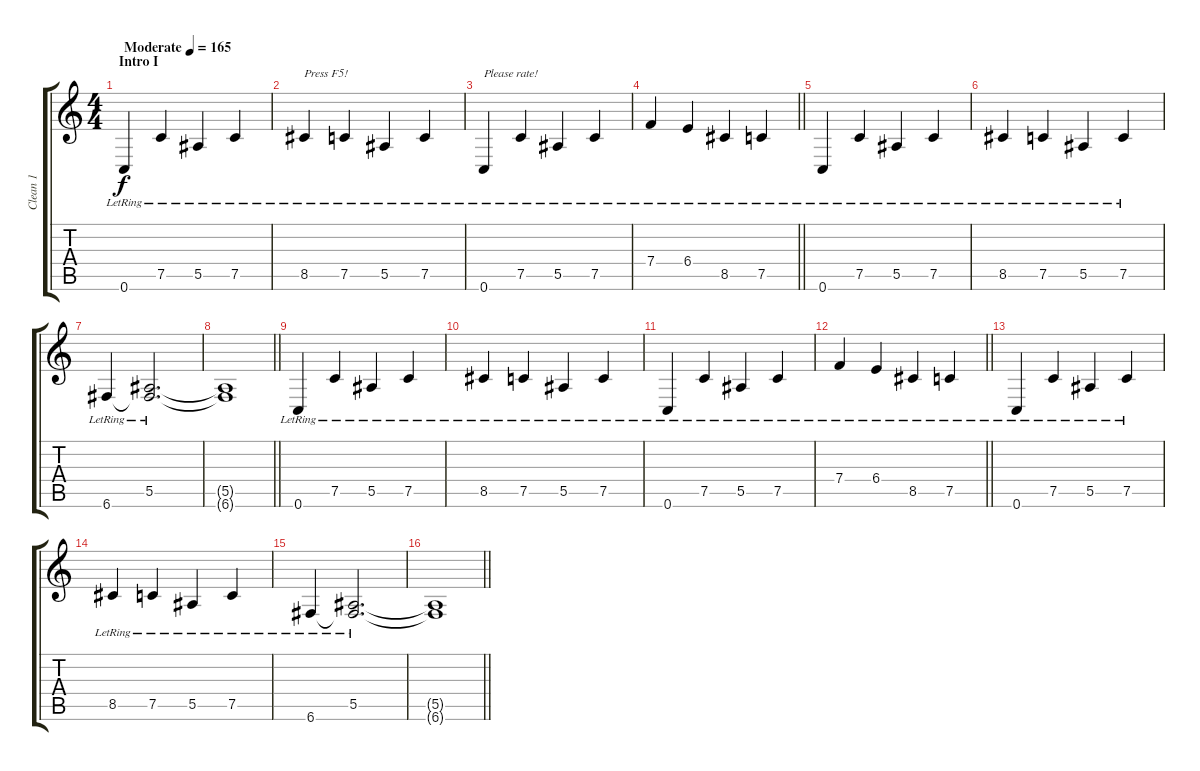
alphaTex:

\track ("Clean 1" "Clean 1") {instrument acousticguitarsteel}
\staff {score tabs}
\tuning (C4 G3 Eb3 Bb2 F2 C2) {hide}
\ts (4 4)
\section ("" "Intro I")
\tempo (165 "Moderate")
\clef g2
\ks c
0.6{lr}.4{dy f instrument acousticguitarsteel} 7.5{lr}.4 5.5{lr}.4 7.5{lr}.4 |
8.5{lr}.4{txt "Press F5!"} 7.5{lr}.4 5.5{lr}.4 7.5{lr}.4 |
0.6{lr}.4{txt "Please rate!"} 7.5{lr}.4 5.5{lr}.4 7.5{lr}.4 |
\barLineRight lightlight
7.4{lr}.4 6.4{lr}.4 8.5{lr}.4 7.5{lr}.4 |
0.6{lr}.4 7.5{lr}.4 5.5{lr}.4 7.5{lr}.4 |
8.5{lr}.4 7.5{lr}.4 5.5{lr}.4 7.5{lr}.4 |
6.6{lr}.4 (5.5{lr} 6.6{t}).2{d} |
\barLineRight lightlight
(5.5{t} 6.6{t}).1 |
0.6{lr}.4 7.5{lr}.4 5.5{lr}.4 7.5{lr}.4 |
8.5{lr}.4 7.5{lr}.4 5.5{lr}.4 7.5{lr}.4 |
0.6{lr}.4 7.5{lr}.4 5.5{lr}.4 7.5{lr}.4 |
\barLineRight lightlight
7.4{lr}.4 6.4{lr}.4 8.5{lr}.4 7.5{lr}.4 |
0.6{lr}.4 7.5{lr}.4 5.5{lr}.4 7.5{lr}.4 |
8.5{lr}.4 7.5{lr}.4 5.5{lr}.4 7.5{lr}.4 |
6.6{lr}.4 (5.5{lr} 6.6{t}).2{d} |
\barLineRight lightlight
(5.5{t} 6.6{t}).1
